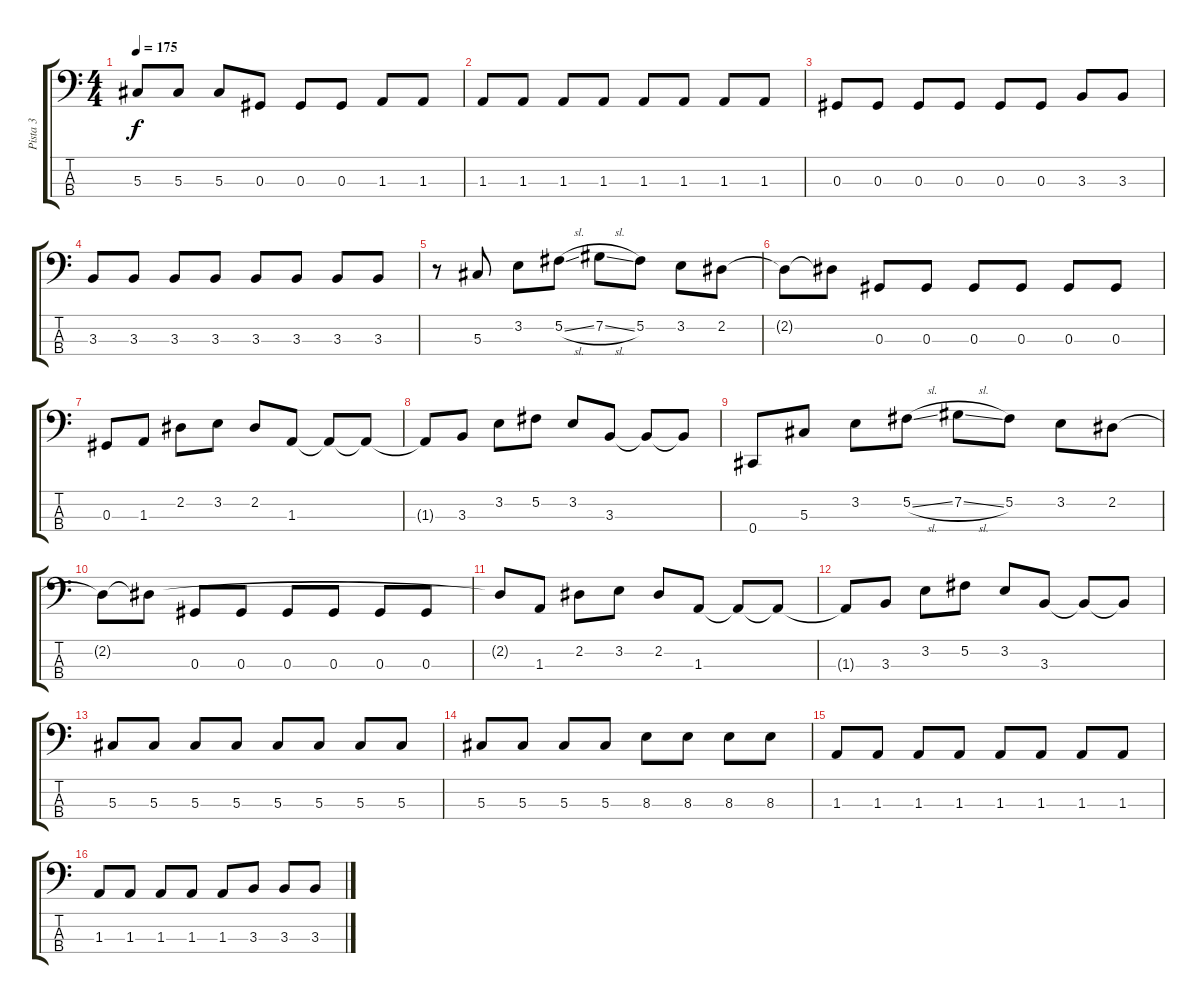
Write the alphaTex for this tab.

\track ("Pista 3" "Pista 3") {instrument electricbassfinger}
\staff {score tabs}
\tuning (Gb2 Db2 Ab1 Db1) {hide}
\ts (4 4)
\tempo 175
\clef f4
\ks c
5.3.8{dy f} 5.3.8 5.3.8 0.3.8 0.3.8 0.3.8 1.3.8 1.3.8 |
1.3.8 1.3.8 1.3.8 1.3.8 1.3.8 1.3.8 1.3.8 1.3.8 |
0.3.8 0.3.8 0.3.8 0.3.8 0.3.8 0.3.8 3.3.8 3.3.8 |
3.3.8 3.3.8 3.3.8 3.3.8 3.3.8 3.3.8 3.3.8 3.3.8 |
r.8 5.3.8 3.2.8 5.2{sl}.8 7.2{sl}.8 5.2.8 3.2.8 2.2.8 |
2.2{t}.8 2.2{t}.8 0.3.8 0.3.8 0.3.8 0.3.8 0.3.8 0.3.8 |
0.3.8 1.3.8 2.2.8 3.2.8 2.2.8 1.3.8 1.3{t}.8 1.3{t}.8 |
1.3{t}.8 3.3.8 3.2.8 5.2.8 3.2.8 3.3.8 3.3{t}.8 3.3{t}.8 |
0.4.8 5.3.8 3.2.8 5.2{sl}.8 7.2{sl}.8 5.2.8 3.2.8 2.2.8 |
2.2{t}.8 2.2{t}.8 0.3.8 0.3.8 0.3.8 0.3.8 0.3.8 0.3.8 |
2.2{t}.8 1.3.8 2.2.8 3.2.8 2.2.8 1.3.8 1.3{t}.8 1.3{t}.8 |
1.3{t}.8 3.3.8 3.2.8 5.2.8 3.2.8 3.3.8 3.3{t}.8 3.3{t}.8 |
5.3.8 5.3.8 5.3.8 5.3.8 5.3.8 5.3.8 5.3.8 5.3.8 |
5.3.8 5.3.8 5.3.8 5.3.8 8.3.8 8.3.8 8.3.8 8.3.8 |
1.3.8 1.3.8 1.3.8 1.3.8 1.3.8 1.3.8 1.3.8 1.3.8 |
1.3.8 1.3.8 1.3.8 1.3.8 1.3.8 3.3.8 3.3.8 3.3.8
